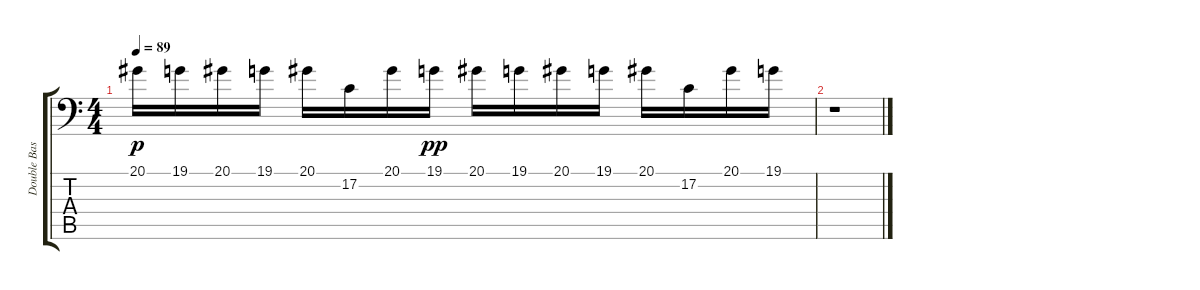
\track ("Double Bass" "Double Bas") {instrument lead2sawtooth}
\staff {score tabs}
\tuning (C3 G2 D2 A1 E1 B0) {hide}
\ts (4 4)
\tempo 89
\clef f4
\ks c
20.1.16{dy p} 19.1.16 20.1.16 19.1.16 20.1.16 17.2.16 20.1.16 19.1.16{dy pp} 20.1.16 19.1.16 20.1.16 19.1.16 20.1.16 17.2.16 20.1.16 19.1.16 |
r.1
